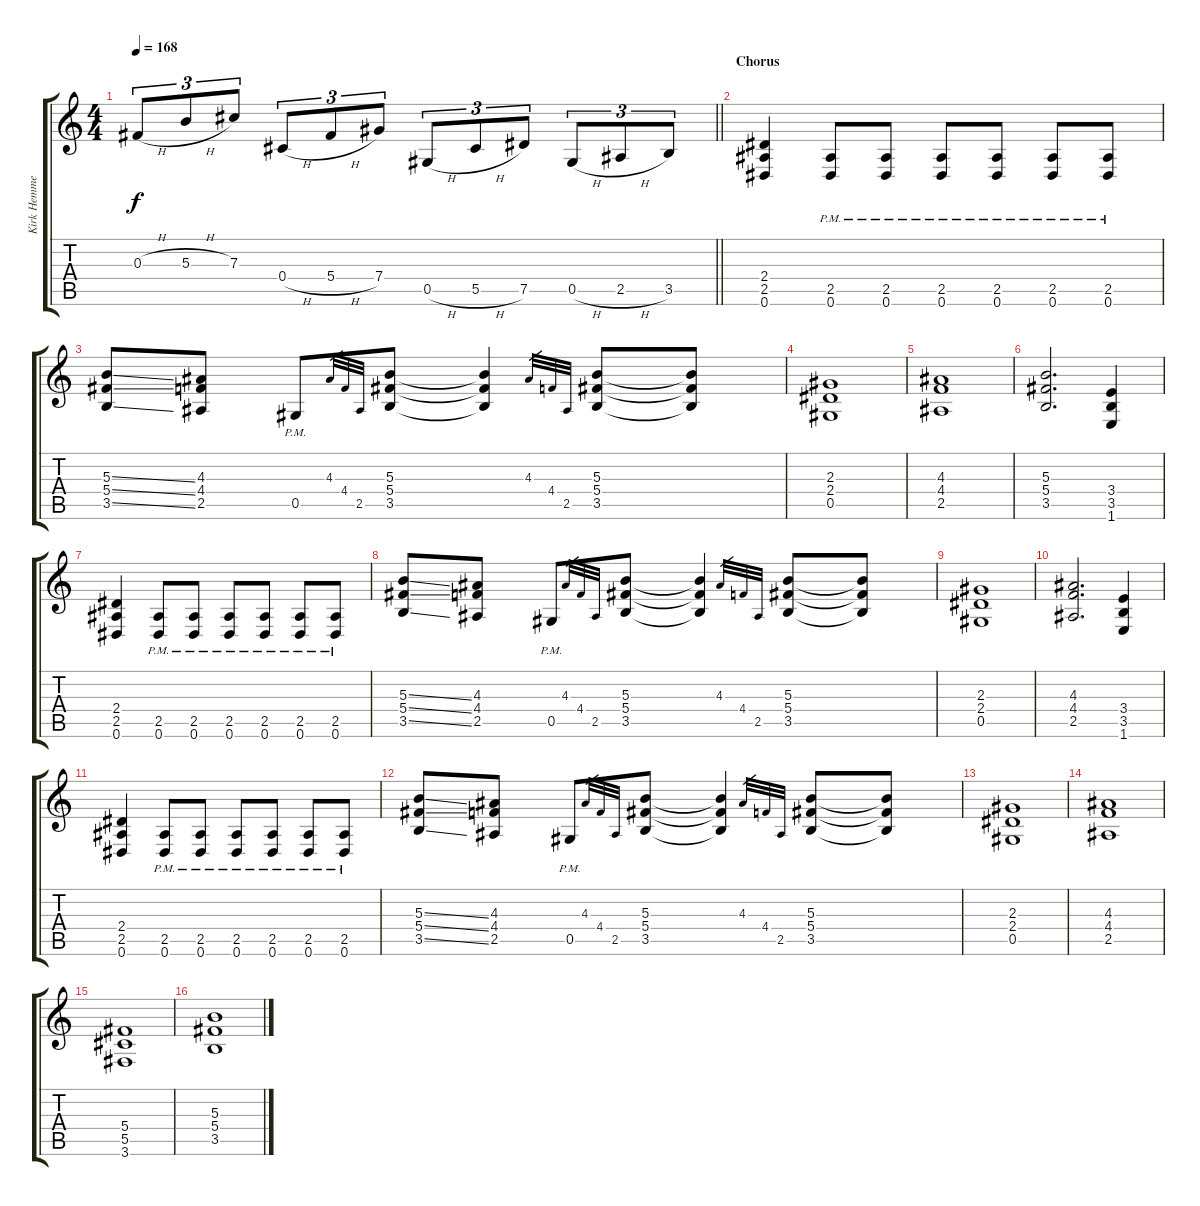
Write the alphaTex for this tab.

\track ("Kirk Hemmett" "Kirk Hemme") {instrument distortionguitar}
\staff {score tabs}
\tuning (Eb4 Bb3 Gb3 Db3 Ab2 Eb2) {hide}
\ts (4 4)
\tempo 168
\clef g2
\barLineRight lightlight
\ks c
0.3{h}.8{tu (3 2) dy f} 5.3{h}.8{tu (3 2)} 7.3.8{tu (3 2)} 0.4{h}.8{tu (3 2)} 5.4{h}.8{tu (3 2)} 7.4.8{tu (3 2)} 0.5{h}.8{tu (3 2)} 5.5{h}.8{tu (3 2)} 7.5.8{tu (3 2)} 0.5{h}.8{tu (3 2)} 2.5{h}.8{tu (3 2)} 3.5.8{tu (3 2)} |
\section ("" "Chorus")
(2.4 2.5 0.6).4 (2.5{pm} 0.6{pm}).8 (2.5{pm} 0.6{pm}).8 (2.5{pm} 0.6{pm}).8 (2.5{pm} 0.6{pm}).8 (2.5{pm} 0.6{pm}).8 (2.5{pm} 0.6{pm}).8 |
(5.3{ss} 5.4{ss} 3.5{ss}).8 (4.3 4.4 2.5).8 0.5{pm}.8 4.3.32{gr} 4.4.32{gr} 2.5.32{gr} (5.3 5.4 3.5).8 (5.3{t} 5.4{t} 3.5{t}).4 4.3.32{gr} 4.4.32{gr} 2.5.32{gr} (5.3 5.4 3.5).8 (5.3{t} 5.4{t} 3.5{t}).8 |
(2.3 2.4 0.5).1 |
(4.3 4.4 2.5).1 |
(5.3 5.4 3.5).2{d} (3.4 3.5 1.6).4 |
(2.4 2.5 0.6).4 (2.5{pm} 0.6{pm}).8 (2.5{pm} 0.6{pm}).8 (2.5{pm} 0.6{pm}).8 (2.5{pm} 0.6{pm}).8 (2.5{pm} 0.6{pm}).8 (2.5{pm} 0.6{pm}).8 |
(5.3{ss} 5.4{ss} 3.5{ss}).8 (4.3 4.4 2.5).8 0.5{pm}.8 4.3.32{gr} 4.4.32{gr} 2.5.32{gr} (5.3 5.4 3.5).8 (5.3{t} 5.4{t} 3.5{t}).4 4.3.32{gr} 4.4.32{gr} 2.5.32{gr} (5.3 5.4 3.5).8 (5.3{t} 5.4{t} 3.5{t}).8 |
(2.3 2.4 0.5).1 |
(4.3 4.4 2.5).2{d} (3.4 3.5 1.6).4 |
(2.4 2.5 0.6).4 (2.5{pm} 0.6{pm}).8 (2.5{pm} 0.6{pm}).8 (2.5{pm} 0.6{pm}).8 (2.5{pm} 0.6{pm}).8 (2.5{pm} 0.6{pm}).8 (2.5{pm} 0.6{pm}).8 |
(5.3{ss} 5.4{ss} 3.5{ss}).8 (4.3 4.4 2.5).8 0.5{pm}.8 4.3.32{gr} 4.4.32{gr} 2.5.32{gr} (5.3 5.4 3.5).8 (5.3{t} 5.4{t} 3.5{t}).4 4.3.32{gr} 4.4.32{gr} 2.5.32{gr} (5.3 5.4 3.5).8 (5.3{t} 5.4{t} 3.5{t}).8 |
(2.3 2.4 0.5).1 |
(4.3 4.4 2.5).1 |
(5.4 5.5 3.6).1 |
(5.3 5.4 3.5).1
